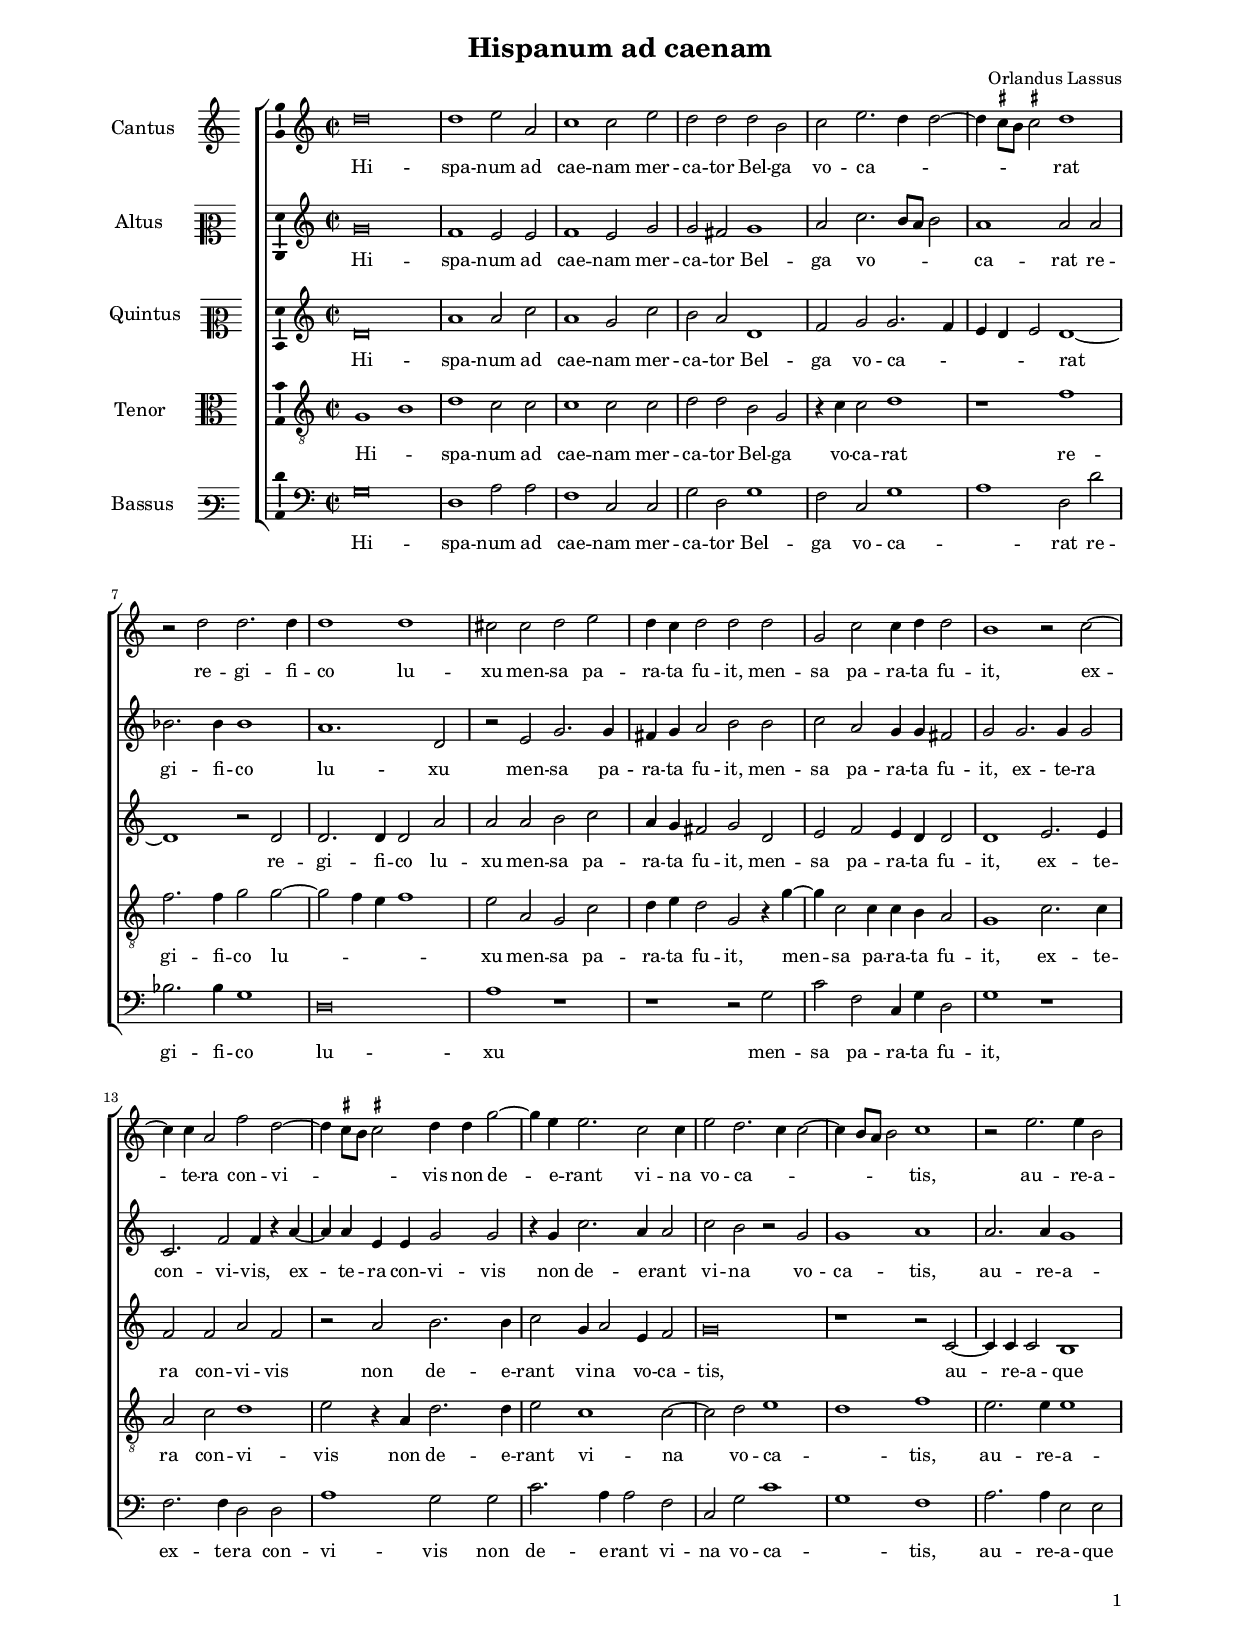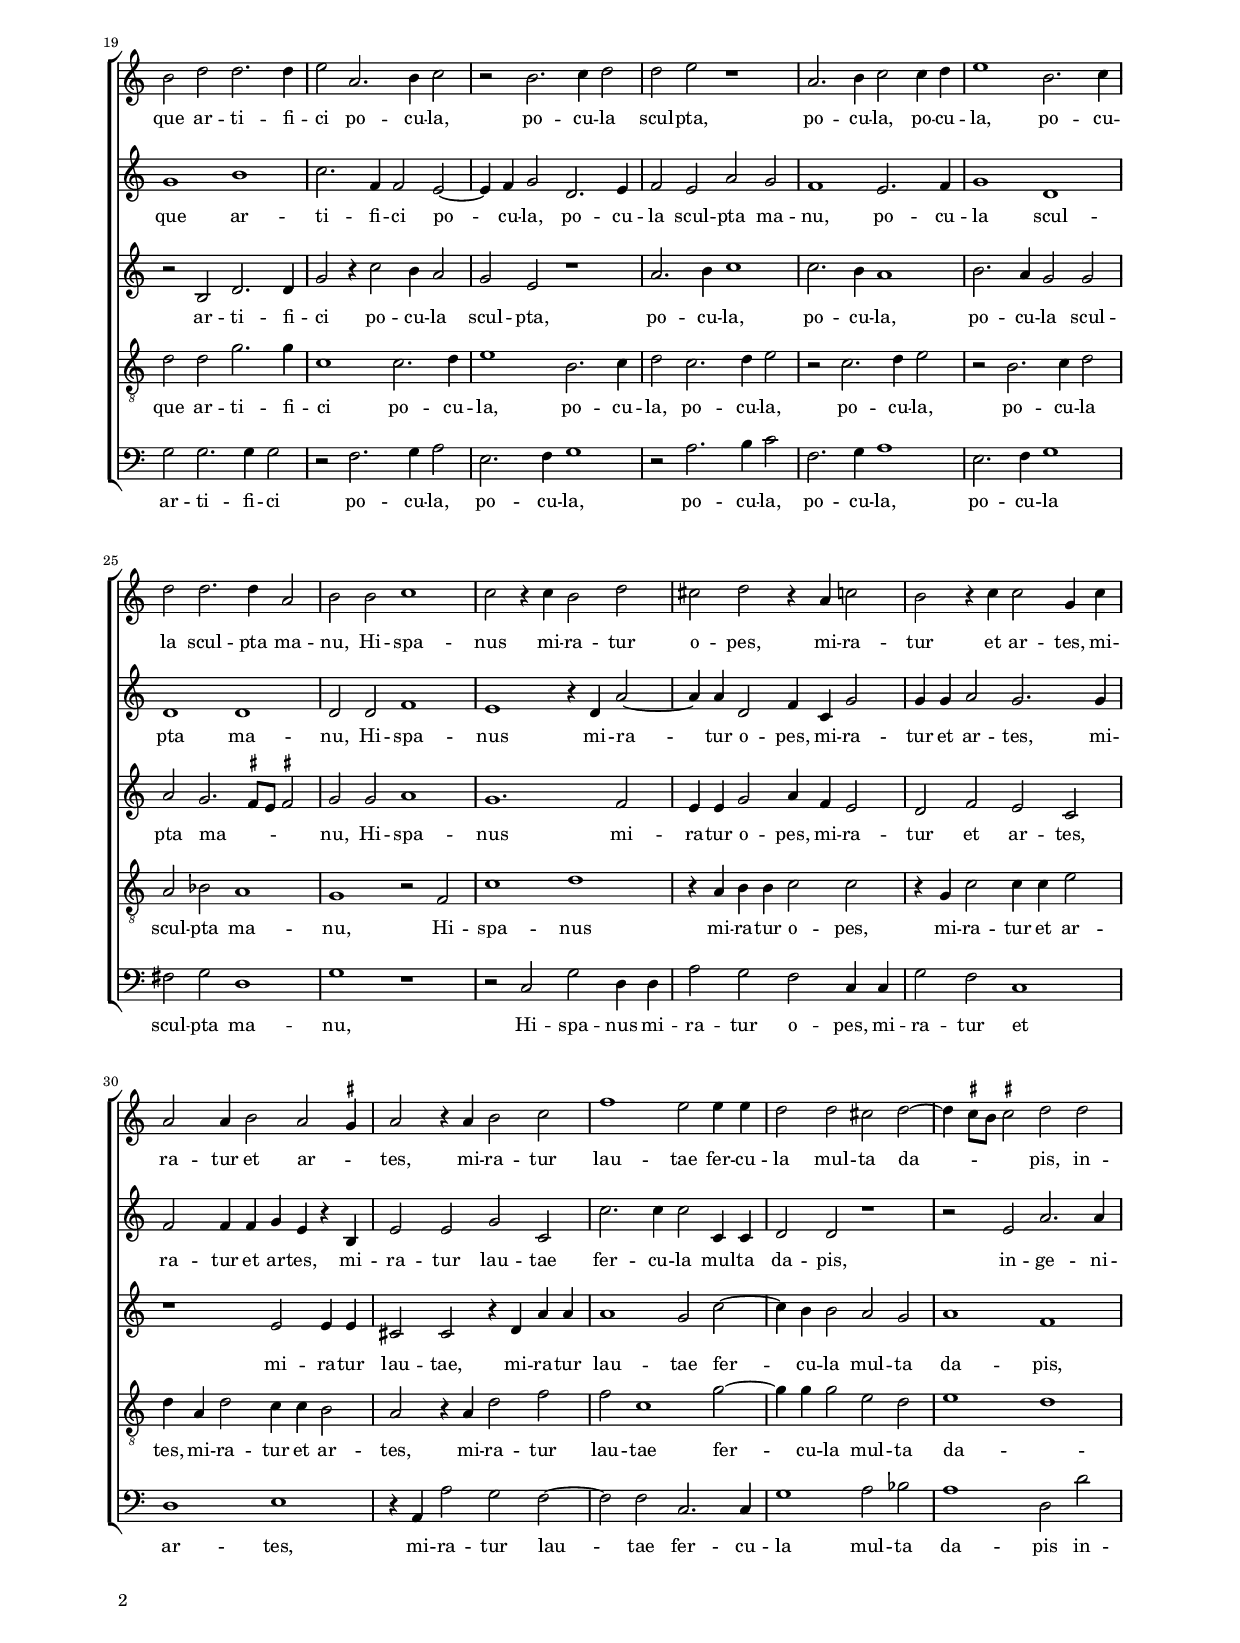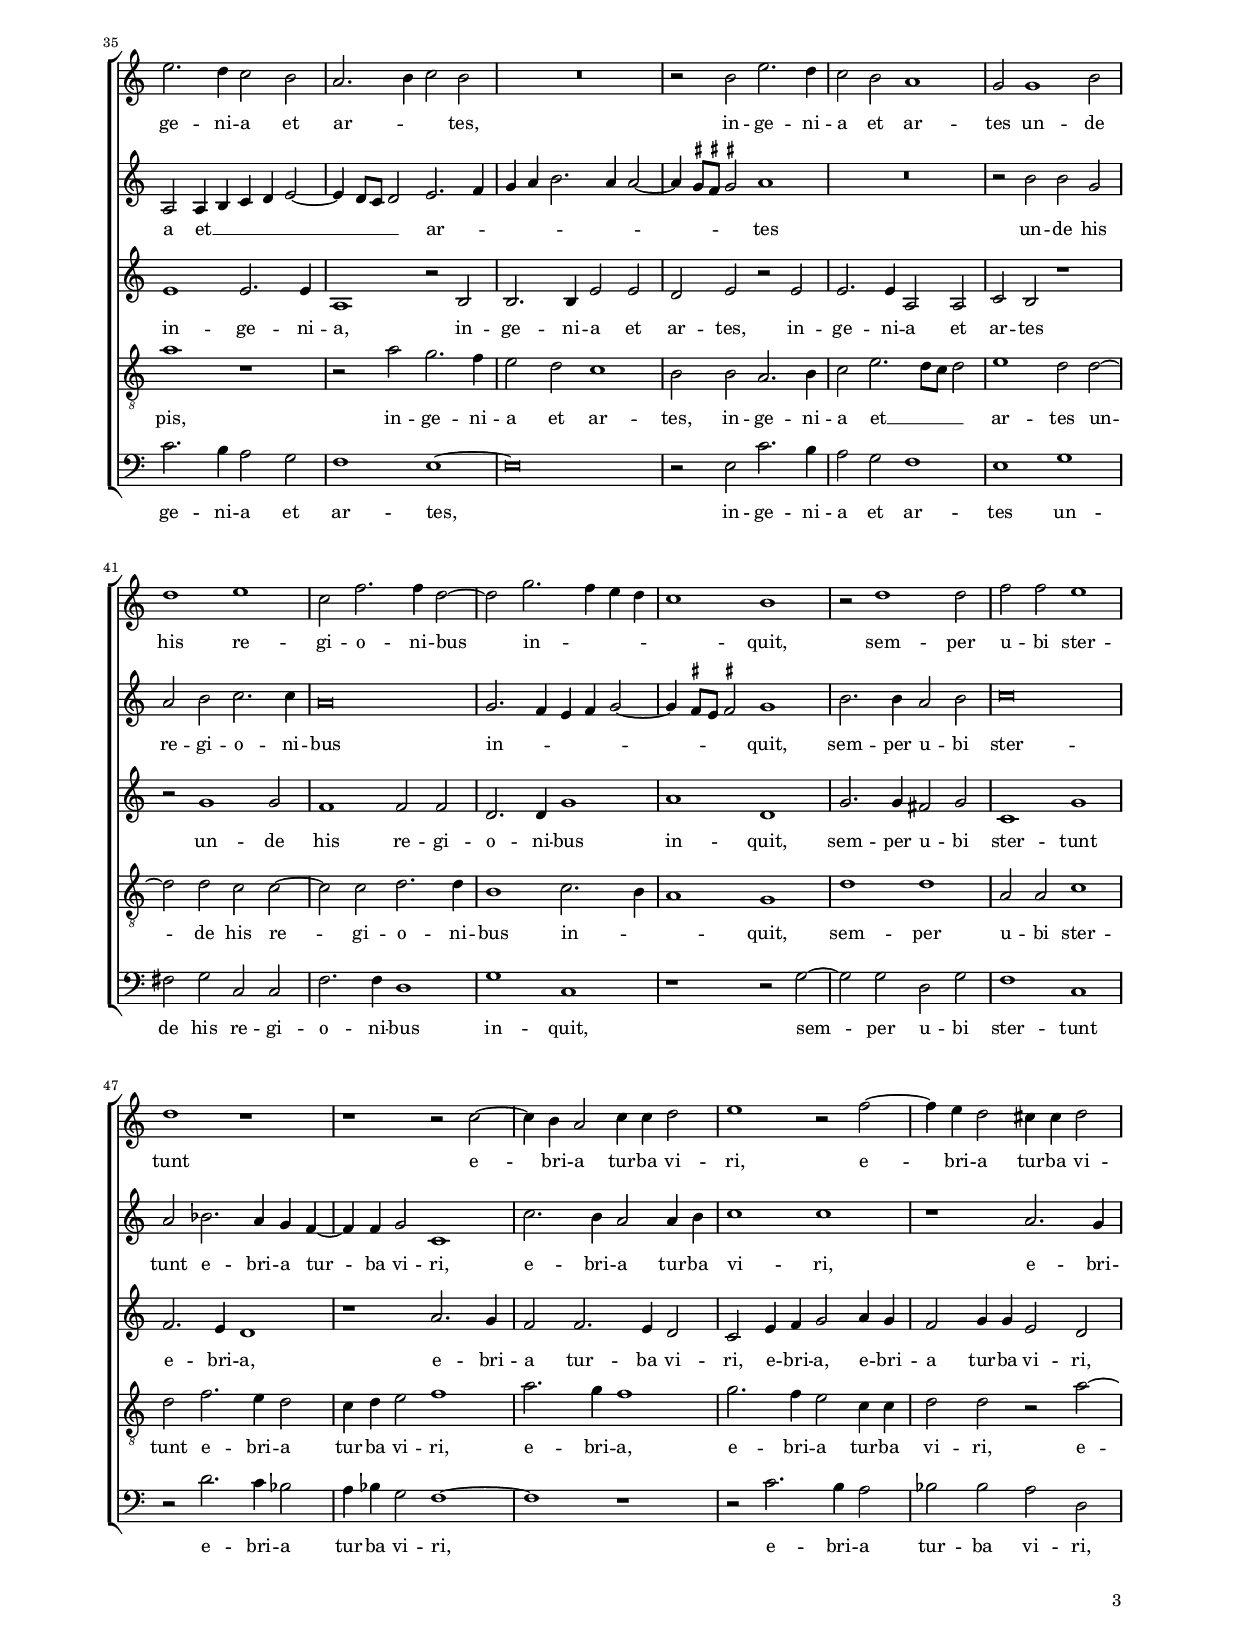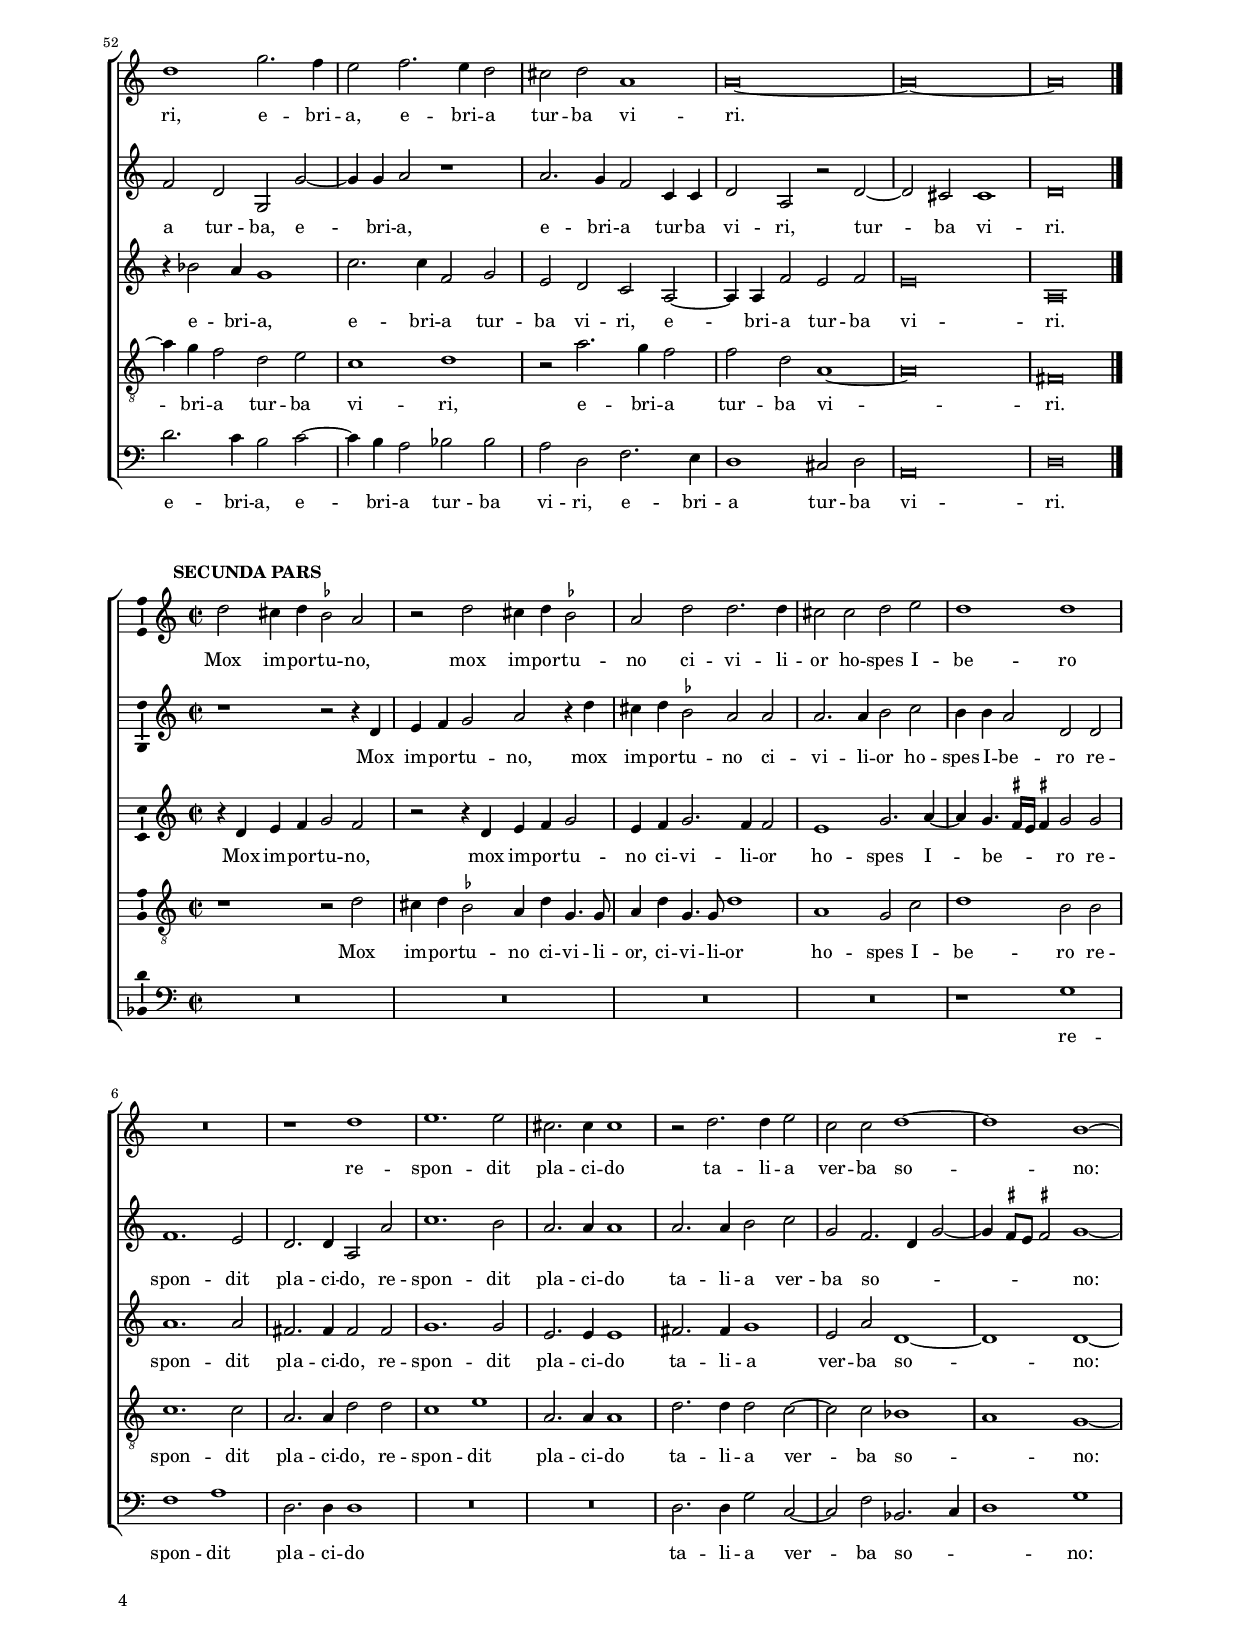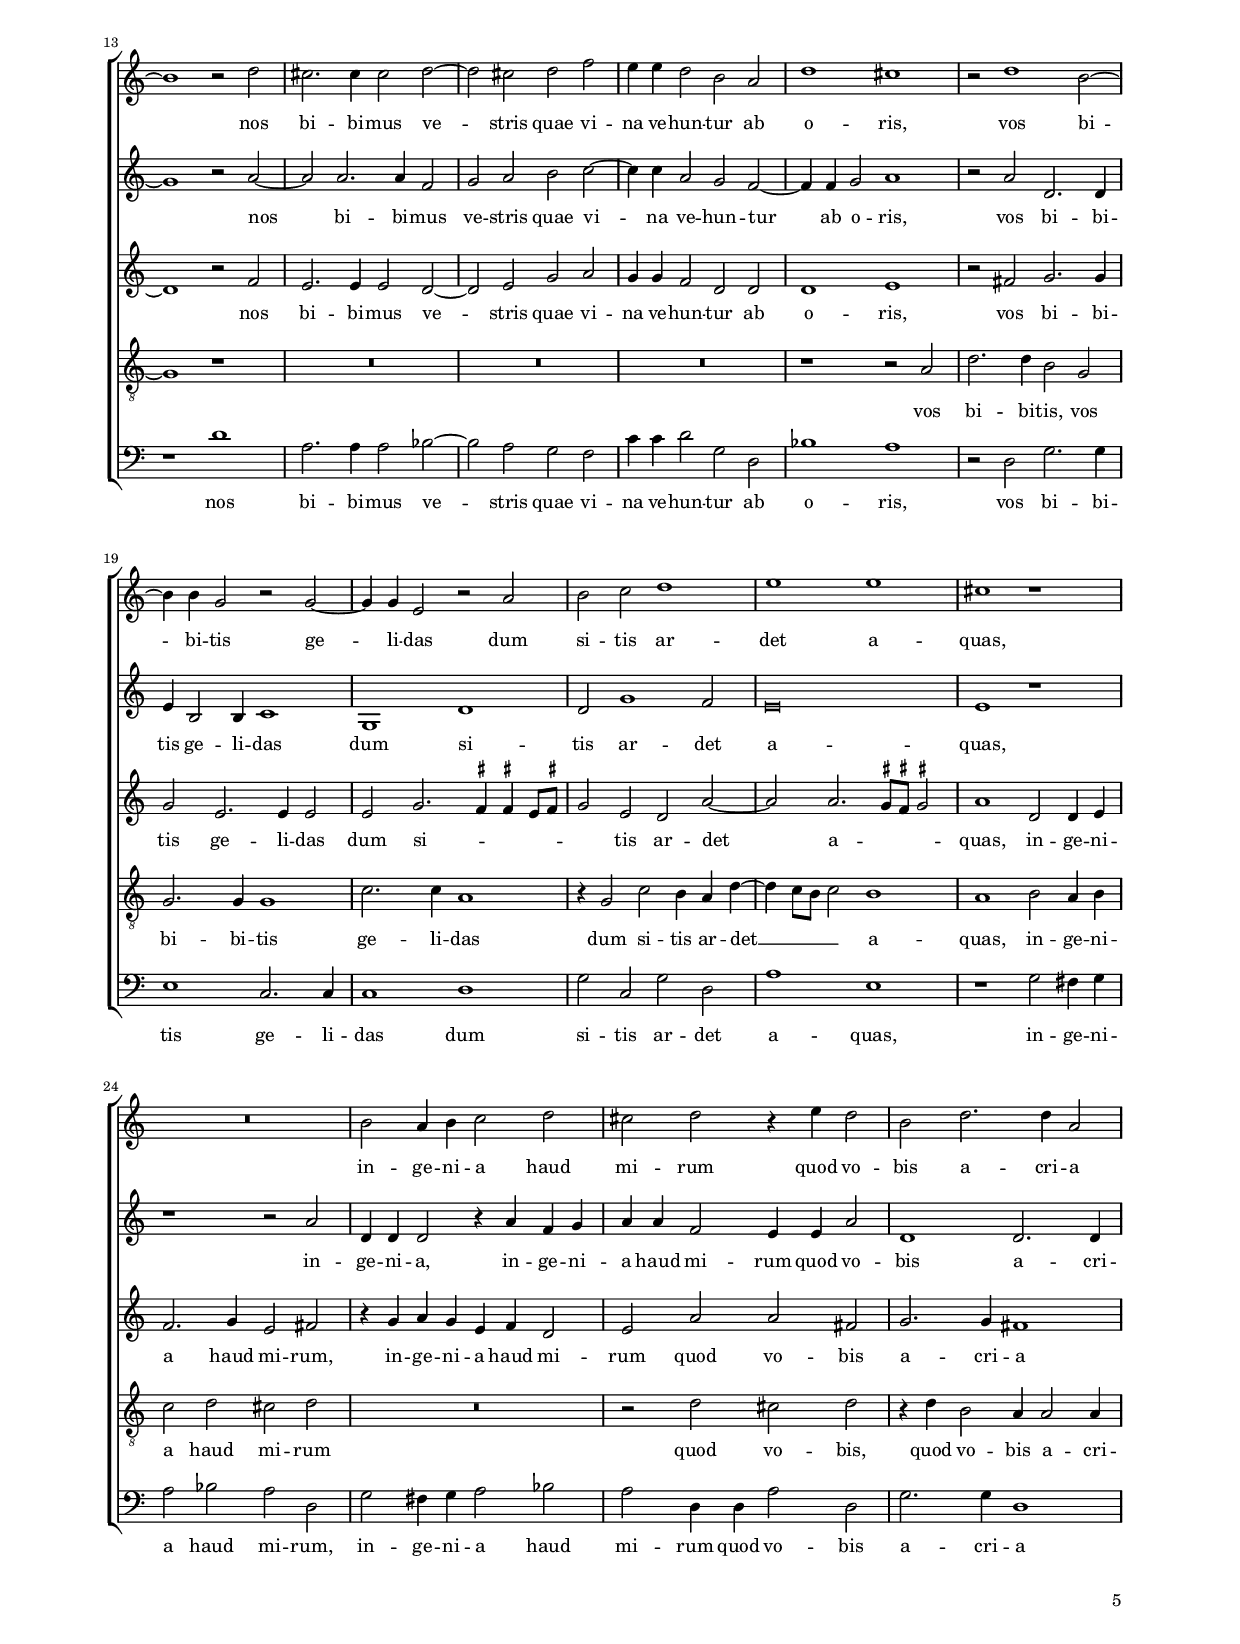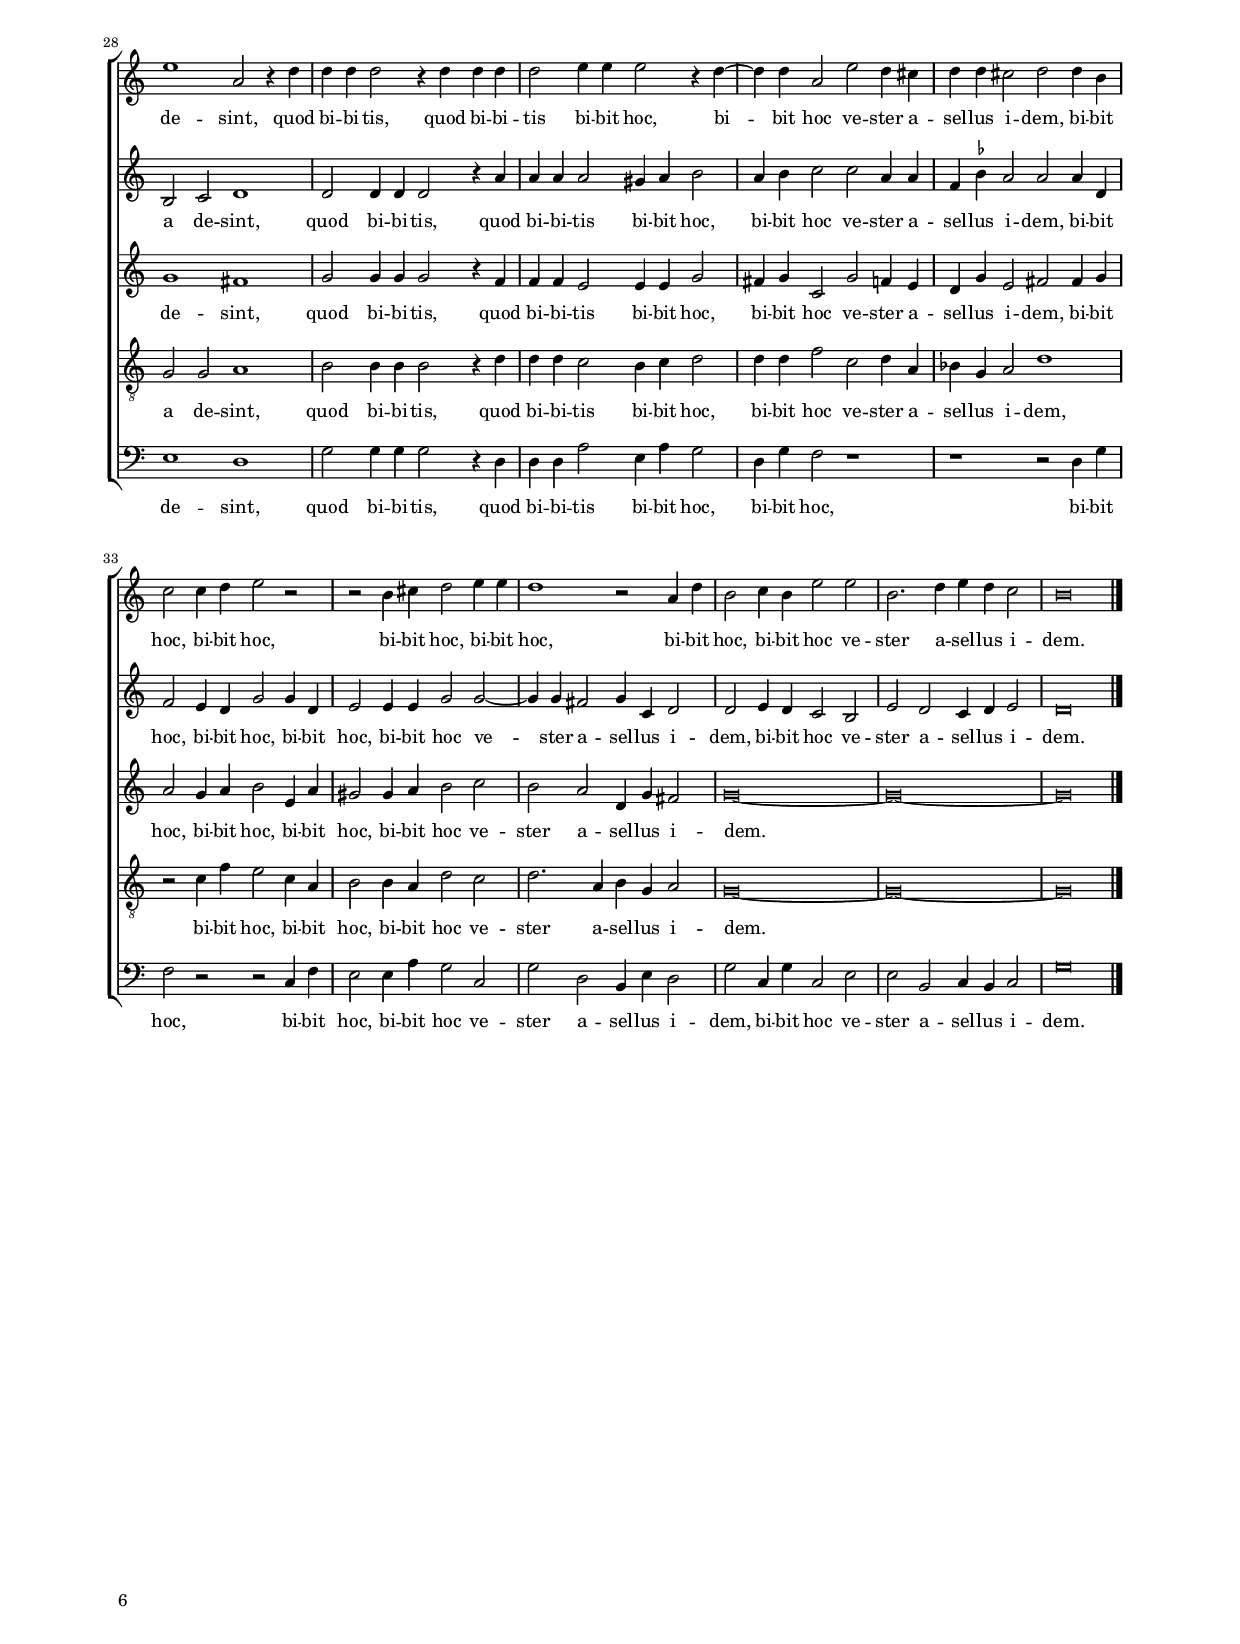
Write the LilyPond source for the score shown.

\header
{
  title="Hispanum ad caenam"
  composer="Orlandus Lassus"
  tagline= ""
}

\version "2.24.0"
\include "deutsch.ly"
#(set-global-staff-size 15)
% #(set-default-paper-size "letter")
#(ly:set-option 'point-and-click #f)

	
	ficta = { \once \set suggestAccidentals = ##t }
	
	forget = #(define-music-function (music) (ly:music?) #{
		\accidentalStyle forget
		$music
		\accidentalStyle default
		#})
	

\paper
	{
	top-margin = 1.8 \cm
	bottom-margin = 1.2 \cm
	left-margin = 2 \cm
	right-margin = 2 \cm
	ragged-bottom = ##f
	ragged-last-bottom = ##t
	print-page-number = ##f
	score-system-spacing = #'((basic-distance . 16) (minimum-distance . 14) (padding . 5) (strechability . 150))
	system-system-spacing = #'((basic-distance . 16) (minimum-distance . 14) (padding . 5) (strechability . 150))
	oddFooterMarkup=\markup   \fill-line { "" \fromproperty #'page:page-number-string }
	evenFooterMarkup=\markup  \fill-line { \fromproperty #'page:page-number-string "" }
	last-bottom-spacing = #'((basic-distance . 12) (minimum-distance . 7) (padding . 4))
%	systems-per-page = 3
%   page-count = 6
%	min-systems-per-page = 3
	}

global = {
	\key c \major
	\time 2/2 \set Score.measureLength = #(ly:make-moment 2/1)
	\set Score.tempoHideNote = ##t
	\tempo 2 = 90
	\skip 1*2*57 \bar "|."
	}
	

incipitcantus = \markup { \score {
	{
	\set Staff.instrumentName = \markup { \fontsize #1 "Cantus" }
	\key c \major
	\clef violin
	s4 \bar ""
	}
	\layout  {
	raggedright = ##t
	indent = 1.8 \cm
	line-width = 2.5 \cm
	\context { \Staff \remove Time_signature_engraver }
	\override Staff.Clef.Y-extent = #'(0 . 0)
	}} \hspace #1 }
	  
	  
incipitaltus = \markup { \score {
	{
	\set Staff.instrumentName = \markup { \fontsize #1 "Altus" }
	\key c \major
	\clef mezzosoprano
	s4 \bar ""
	}
	\layout  {
	raggedright = ##t
	indent = 1.8 \cm
	line-width = 2.5 \cm
	\context { \Staff \remove Time_signature_engraver }
	\override Staff.Clef.Y-extent = #'(0 . 0)
	}} \hspace #1 }

		  
incipitquintus = \markup { \score {
	{
	\set Staff.instrumentName = \markup { \fontsize #1 "Quintus" }
	\key c \major
	\clef mezzosoprano
	s4 \bar ""
	}
	\layout  {
	raggedright = ##t
	indent = 1.8 \cm
	line-width = 2.5 \cm
	\context { \Staff \remove Time_signature_engraver }
	\override Staff.Clef.Y-extent = #'(0 . 0)
	}} \hspace #1 }
	  

incipittenor = \markup { \score {
	{
	\set Staff.instrumentName = \markup { \fontsize #1 "Tenor" }
	\key c \major
	\clef alto
	s4 \bar ""
	}
	\layout  {
	raggedright = ##t
	indent = 1.8 \cm
	line-width = 2.5 \cm
	\context { \Staff \remove Time_signature_engraver }
	\override Staff.Clef.Y-extent = #'(0 . 0)
	}} \hspace #1 }
	  
   
incipitbassus = \markup { \score {
	{
	\set Staff.instrumentName = \markup { \fontsize #1 "Bassus" }
	\key c \major
	\clef varbaritone
	s4 \bar ""
	}
	\layout  {
	raggedright = ##t
	indent = 1.8 \cm
	line-width = 2.5 \cm
	\context { \Staff \remove Time_signature_engraver }
	\override Staff.Clef.Y-extent = #'(0 . 0)
	}} \hspace #1 }


cantus =  \relative c''
	{
	d\breve
	d1 e2 a,
	c1 c2 e
	d2 d d h
%5
	c2 e2. d4 d2~ |
	d4 \ficta cis8 h \ficta cis!2 d1  \break \noPageBreak
	r2 d d2. d4
	d1 d
	cis2 cis d e
%10
	d4 c d2 d d |
	g,2 c c4 d d2
	h1 r2 c~  \break \noPageBreak
	c4 c a2 f' d~
	d4 \ficta cis8 h \ficta cis!2 d4 d g2~
%15
	g4 e e2. c2 c4 |
	e2 d2. c4 c2~
	c4 h8 a h2 c1
	r2 e2. e4 h2 \pageBreak
	h2 d d2. d4
%20
	e2 a,2. h4 c2 |
	r2 h2. c4 d2
	d2 e r1
	a,2. h4 c2 c4 d
	e1 h2. c4 \break \noPageBreak
%25
	d2 d2. d4 a2 |
	h2 h c1
	c2 r4 c h2 d
	cis2 d r4 a c2
	h2 r4 c c2 g4 c \break \noPageBreak
%30
	a2 a4 h2 a \ficta gis4 |
	a2 r4 a h2 c
	f1 e2 e4 e
	d2 d cis d~
	d4 \ficta cis8 h \ficta cis!2 d d \pageBreak
%35
	e2. d4 c2 h |
	a2. h4 c2 h
	R\breve
	r2 h e2. d4
	c2 h a1
%40
	g2 g1 h2 \break \noPageBreak |
	d1 e
	c2 f2. f4 d2~
	d2 g2. f4 e d
	c1 h
%45
	r2 d1 d2 |
	f2 f e1 \break \noPageBreak
	d1 r
	r1 r2 c~
	c4 h a2 c4 c d2
%50
	e1 r2 f~ |
	f4 e d2 cis4 cis d2 \pageBreak
	d1 g2. f4
	e2 f2. e4 d2
	cis2 d a1
%55
	a\breve~ |
	a\breve~
	a\breve |
	}


altus =  \relative c'
	{
	g'\breve
	f1 e2 e
	f1 e2 g
	g2 fis g1
%5
	a2 c2. h8 a h2 |
	a1 a2 a
	b2. b4 b1
	a1. d,2
	r2 e g2. g4
%10
	fis4 g a2 h h |
	c2 a g4 g fis2
	g2 g2. g4 g2
	c,2. f2 f4 r a~
	a4 a e e g2 g
%15
	r4 g c2. a4 a2 |
	c2 h r g
	g1 a
	a2. a4 g1
	g1 h
%20
	c2. f,4 f2 e~ |
	e4 f g2 d2. e4
	f2 e a g
	f1 e2. f4
	g1 d
%25
	d1 d |
	d2 d f1
	e1 r4 d a'2~
	a4 a d,2 f4 c g'2
	g4 g a2 g2. g4
%30
	f2 f4 f g e r h |
	e2 e g c,
	c'2. c4 c2 c,4 c
	d2 d r1
	r2 e a2. a4
%35
	a,2 a4 h c d e2~ |
	e4 d8 c d2 e2. f4
	g4 a h2. a4 a2~
	a4 \ficta gis8 \ficta fis \ficta gis!2 a1
	R\breve
%40
	r2 h h g |
	a2 h c2. c4
	a\breve
	g2. f4 e f g2~
	g4 \ficta fis8 e \ficta fis!2 g1
%45
	h2. h4 a2 h |
	c\breve
	a2 b2. a4 g f~
	f4 f g2 c,1
	c'2. h4 a2 a4 h
%50
	c1 c |
	r1 a2. g4
	f2 d g, g'~
	g4 g a2 r1
	a2. g4 f2 c4 c
%55
	d2 a r d~ |
	d2 cis cis1
	d\breve |
	}


quintus =  \relative c'
	{
	d\breve
	a'1 a2 c
	a1 g2 c
	h2 a d,1
%5
	f2 g g2. f4 |
	e4 d e2 d1~
	d1 r2 d
	d2. d4 d2 a'
	a2 a h c
%10
	a4 g fis2 g d |
	e2 f e4 d d2
	d1 e2. e4
	f2 f a f
	r2 a h2. h4
%15
	c2 g4 a2 e4 f2 |
	g\breve
	r1 r2 c,~
	c4 c c2 h1
	r2 h d2. d4
%20
	g2 r4 c2 h4 a2 |
	g2 e r1
	a2. h4 c1
	c2. h4 a1
	h2. a4 g2 g
%25
	a2 g2. \ficta fis8 e \ficta fis!2 |
	g2 g a1
	g1. f2
	e4 e g2 a4 f e2
	d2 f e c
%30
	r1 e2 e4 e |
	cis2 cis r4 d a' a
	a1 g2 c~
	c4 h h2 a g
	a1 f
%35
	e1 e2. e4 |
	a,1 r2 h
	h2. h4 e2 e
	d2 e r e
	e2. e4 a,2 a
%40
	c2 h r1 |
	r2 g'1 g2
	f1 f2 f
	d2. d4 g1
	a1 d,
%45
	g2. g4 fis2 g |
	c,1 g'
	f2. e4 d1
	r1 a'2. g4
	f2 f2. e4 d2
%50
	c2 e4 f g2 a4 g |
	f2 g4 g e2 d
	r4 b'2 a4 g1
	c2. c4 f,2 g
	e2 d c a~
%55
	a4 a f'2 e f |
	e\breve
	a,\breve |
	}


tenor  =  \relative c'
	{
	g1 h
	d1 c2 c
	c1 c2 c
	d2 d h g
%5
	r4 c c2 d1 |
	r1 f
	f2. f4 g2 g~
	g2 f4 e f1
	e2 a, g c
%10
	d4 e d2 g, r4 g'~
	g4 c,2 c4 c4 h a2
	g1 c2. c4
	a2 c d1
	e2 r4 a, d2. d4
%15
	e2 c1 c2~ |
	c2 d e1
	d1 f
	e2. e4 e1
	d2 d g2. g4
%20
	c,1 c2. d4 |
	e1 h2. c4
	d2 c2. d4 e2
	r2 c2. d4 e2
	r2 h2. c4 d2
%25
	a2 b a1 |
	g1 r2 f
	c'1 d
	r4 a h h c2 c
	r4 g c2 c4 c e2
%30
	d4 a d2 c4 c h2 |
	a2 r4 a d2 f
	f2 c1 g'2~
	g4 g g2 e d
	e1 d
%35
	a'1 r |
	r2 a g2. f4
	e2 d c1
	h2 h a2. h4
	c2 e2. d8 c d2
%40
	e1 d2 d~ |
	d2 d c c~
	c2 c d2. d4
	h1 c2. h4
	a1 g
%45
	d'1 d |
	a2 a c1
	d2 f2. e4 d2
	c4 d e2 f1
	a2. g4 f1
%50
	g2. f4 e2 c4 c |
	d2 d r a'~
	a4 g f2 d e
	c1 d
	r2 a'2. g4 f2
%55
	f2 d a1~ |
	a\breve
	fis\breve |
	}


bassus  =  \relative c
	{
	g'\breve
	d1 a'2 a
	f1 c2 c
	g'2 d g1
%5
	f2 c g'1 |
	a1 d,2 d'
	b2. b4 g1
	d\breve
	a'1 r
%10
	r1 r2 g |
	c2 f, c4 g' d2
	g1 r
	f2. f4 d2 d
	a'1 g2 g
%15
	c2. a4 a2 f |
	c2 g' c1
	g1 f
	a2. a4 e2 e
	g2 g2. g4 g2
%20
	r2 f2. g4 a2 |
	e2. f4 g1
	r2 a2. h4 c2
	f,2. g4 a1
	e2. f4 g1
%25
	fis2 g d1 |
	g1 r
	r2 c, g' d4 d
	a'2 g f c4 c
	g'2 f c1
%30
	d1 e |
	r4 a, a'2 g f~
	f2 f c2. c4
	g'1 a2 b
	a1 d,2 d'
%35
	c2. h4 a2 g |
	f1 e~
	e\breve
	r2 e c'2. h4
	a2 g f1
%40
	e1 g |
	fis2 g c, c
	f2. f4 d1
	g1 c,
	r1 r2 g'~
%45
	g2 g d g |
	f1 c
	r2 d'2. c4 b2
	a4 b g2 f1~
	f1 r
%50
	r2 c'2. h4 a2 |
	b2 b a d,
	d'2. c4 h2 c~
	c4 h a2 b b
	a2 d, f2. e4
%55
	d1 cis2 d |
	a\breve
	d\breve |
	}


lyricscantus = \lyricmode {
	Hi -- spa -- num ad cae -- nam mer -- ca -- tor Bel -- ga vo -- ca -- _ _ _ _ _ rat
		re -- gi -- fi -- co lu -- xu
		men -- sa pa -- ra -- ta fu -- it,
		men -- sa pa -- ra -- ta fu -- it,
		ex -- te -- ra con -- vi -- _ _ _ vis non de -- e -- rant vi -- na vo -- ca -- _ _ _ _ _ tis,
		au -- re -- a -- que ar -- ti -- fi -- ci po -- cu -- la,
		po -- cu -- la scul -- pta,
		po -- cu -- la,
		po -- cu -- la,
		po -- cu -- la scul -- pta ma -- nu,
		Hi -- spa -- nus mi -- ra -- tur o -- pes,
		mi -- ra -- tur et ar -- tes,
		mi -- ra -- tur et ar -- _ tes,
		mi -- ra -- tur lau -- tae
		fer -- cu -- la mul -- ta da -- _ _ _ pis,
		in -- ge -- ni -- a et ar -- _ _ tes,
		in -- ge -- ni -- a et ar -- tes
		un -- de his re -- gi -- o -- ni -- bus in -- _ _ _ _ quit,
		sem -- per u -- bi ster -- tunt
		e -- bri -- a tur -- ba vi -- ri,
		e -- bri -- a tur -- ba vi -- ri,
		e -- bri -- a,
		e -- bri -- a tur -- ba vi -- ri.
	}


lyricsaltus = \lyricmode {
	Hi -- spa -- num ad cae -- nam mer -- ca -- tor Bel -- ga vo -- _ _ _ ca -- rat
		re -- gi -- fi -- co lu -- xu
		men -- sa pa -- ra -- ta fu -- it,
		men -- sa pa -- ra -- ta fu -- it,
		ex -- te -- ra con -- vi -- vis,
		ex -- te -- ra con -- vi -- vis non de -- e -- rant vi -- na vo -- ca -- tis,
		au -- re -- a -- que ar -- ti -- fi -- ci po -- cu -- la,
		po -- cu -- la scul -- pta ma -- nu,
		po -- cu -- la scul -- pta ma -- nu,
		Hi -- spa -- nus mi -- ra -- tur o -- pes,
		mi -- ra -- tur et ar -- tes,
		mi -- ra -- tur et ar -- tes,
		mi -- ra -- tur lau -- tae
		fer -- cu -- la mul -- ta da -- pis,
		in -- ge -- ni -- a et __ _ _ _ _ _ _ _ ar -- _ _ _ _ _ _ _ _ _ tes
		un -- de his re -- gi -- o -- ni -- bus in -- _ _ _ _ _ _ _ quit,
		sem -- per u -- bi ster -- tunt
		e -- bri -- a tur -- ba vi -- ri,
		e -- bri -- a tur -- ba vi -- ri,
		e -- bri -- a tur -- ba,
		e -- bri -- a,
		e -- bri -- a tur -- ba vi -- ri,
		tur -- ba vi -- ri.
	}


lyricsquintus = \lyricmode {
	Hi -- spa -- num ad cae -- nam mer -- ca -- tor Bel -- ga vo -- ca -- _ _ _ _ rat
		re -- gi -- fi -- co lu -- xu
		men -- sa pa -- ra -- ta fu -- it,
		men -- sa pa -- ra -- ta fu -- it,
		ex -- te -- ra con -- vi -- vis non de -- e -- rant vi -- na vo -- ca -- tis,
		au -- re -- a -- que ar -- ti -- fi -- ci po -- cu -- la scul -- pta,
		po -- cu -- la,
		po -- cu -- la,
		po -- cu -- la scul -- pta ma -- _ _ _ nu,
		Hi -- spa -- nus mi -- ra -- tur o -- pes,
		mi -- ra -- tur et ar -- tes,
		mi -- ra -- tur lau -- tae,
		mi -- ra -- tur lau -- tae
		fer -- cu -- la mul -- ta da -- pis,
		in -- ge -- ni -- a,
		in -- ge -- ni -- a et ar -- tes,
		in -- ge -- ni -- a et ar -- tes
		un -- de his re -- gi -- o -- ni -- bus in -- quit,
		sem -- per u -- bi ster -- tunt e -- bri -- a,
		e -- bri -- a tur -- ba vi -- ri,
		e -- bri -- a,
		e -- bri -- a tur -- ba vi -- ri,
		e -- bri -- a,
		e -- bri -- a tur -- ba vi -- ri,
		e -- bri -- a tur -- ba vi -- ri.
	}


lyricstenor = \lyricmode {
	Hi -- _ spa -- num ad cae -- nam mer -- ca -- tor Bel -- ga vo -- ca -- rat
		re -- gi -- fi -- co lu -- _ _ _ xu
		men -- sa pa -- ra -- ta fu -- it,
		men -- sa pa -- ra -- ta fu -- it,
		ex -- te -- ra con -- vi -- vis non de -- e -- rant vi -- na vo -- ca -- _ tis,
		au -- re -- a -- que ar -- ti -- fi -- ci po -- cu -- la,
		po -- cu -- la,
		po -- cu -- la,
		po -- cu -- la,
		po -- cu -- la scul -- pta ma -- nu,
		Hi -- spa -- nus mi -- ra -- tur o -- pes,
		mi -- ra -- tur et ar -- tes,
		mi -- ra -- tur et ar -- tes,
		mi -- ra -- tur lau -- tae
		fer -- cu -- la mul -- ta da -- _ pis,
		in -- ge -- ni -- a et ar -- tes,
		in -- ge -- ni -- a et __ _ _ _ ar -- tes
		un -- de his re -- gi -- o -- ni -- bus in -- _ _ quit,
		sem -- per u -- bi ster -- tunt e -- bri -- a tur -- ba vi -- ri,
		e -- bri -- a,
		e -- bri -- a tur -- ba vi -- ri,
		e -- bri -- a tur -- ba vi -- ri,
		e -- bri -- a tur -- ba vi -- ri.
	}


lyricsbassus = \lyricmode {
	Hi -- spa -- num ad cae -- nam mer -- ca -- tor Bel -- ga vo -- ca -- _ rat
		re -- gi -- fi -- co lu -- xu
		men -- sa pa -- ra -- ta fu -- it,
		ex -- te -- ra con -- vi -- vis non de -- e -- rant vi -- na vo -- ca -- _ tis,
		au -- re -- a -- que ar -- ti -- fi -- ci po -- cu -- la,
		po -- cu -- la,
		po -- cu -- la,
		po -- cu -- la,
		po -- cu -- la scul -- pta ma -- nu,
		Hi -- spa -- nus mi -- ra -- tur o -- pes,
		mi -- ra -- tur et ar -- tes,
		mi -- ra -- tur lau -- tae
		fer -- cu -- la mul -- ta da -- pis
		in -- ge -- ni -- a et ar -- tes,
		in -- ge -- ni -- a et ar -- tes
		un -- de his re -- gi -- o -- ni -- bus in -- quit,
		sem -- per u -- bi ster -- tunt
		e -- bri -- a tur -- ba vi -- ri,
		e -- bri -- a tur -- ba vi -- ri,
		e -- bri -- a,
		e -- bri -- a tur -- ba vi -- ri,
		e -- bri -- a tur -- ba vi -- ri.
	}


\score
{  
	\transpose c c {
	\new ChoirStaff \with { \override StaffGrouper.staff-staff-spacing.basic-distance = #12 }
	<<

	\new Staff << \global
	\new Voice="v1" {
		\set Staff.instrumentName=\incipitcantus
		\set Staff.midiInstrument = "reed organ"
		\clef violin
		\cantus }
	\new Lyrics \lyricsto "v1" {\lyricscantus }
	>>


	\new Staff << \global
	\new Voice="v2" {
		\set Staff.instrumentName=\incipitaltus
		\set Staff.midiInstrument = "reed organ"
		\clef violin % "G_8"
		\altus}
	\new Lyrics \lyricsto "v2" {\lyricsaltus }
	>>


	\new Staff << \global
	\new Voice="v5" {
		\set Staff.instrumentName=\incipitquintus
		\set Staff.midiInstrument = "reed organ"
		\clef violin % "G_8"
		\quintus}
	\new Lyrics \lyricsto "v5" {\lyricsquintus }
	>>


	\new Staff << \global
	\new Voice="v3" {
		\set Staff.instrumentName=\incipittenor
		\set Staff.midiInstrument = "reed organ"
		\clef "G_8"
		\tenor }
	\new Lyrics \lyricsto "v3" {\lyricstenor }
	>>


	\new Staff << \global
	\new Voice="v4" {
		\set Staff.instrumentName=\incipitbassus
		\set Staff.midiInstrument = "reed organ"
		\clef bass
		\bassus }
	\new Lyrics \lyricsto "v4" {\lyricsbassus}
	>>

	>>
	} % transpose

	\layout
	{
	indent = 2.5 \cm
	\context { \Staff \override TimeSignature.break-visibility = #end-of-line-invisible }
	\context { \Lyrics \override VerticalAxisGroup.nonstaff-relatedstaff-spacing.padding = #1.4 }
%	\context { \Lyrics \override LyricText.font-size = #1 }
	\context { \Staff \consists "Ambitus_engraver" }
	\context { \Score \override BarNumber.padding = #2 }
	\context { \Voice \override NoteHead.style = #'baroque }
	}


\midi
	{
	}

}

%%%%%%%%%%%%%%%%%%%%  SECUNDA PARS %%%%%%%%%%%%%%%%%%%%


global = {
	\key c \major
	\time 2/2 \set Score.measureLength = #(ly:make-moment 2/1)
	\set Score.tempoHideNote = ##t
	\tempo 2 = 90
	\skip 1*2*38 \bar "|."
	}


cantus =  \relative c''
	{
	d2 cis4 d \ficta b2 a
	r2 d cis4 d \ficta b2
	a2 d d2. d4
	cis2 cis d e
%5
	d1 d  \break \noPageBreak |
	R\breve
	r1 d
	e1. e2
	cis2. cis4 cis1
%10
	r2 d2. d4 e2 |
	c2 c d1~
	d1 h~ \pageBreak
	h1 r2 d
	cis2. cis4 cis2 d~
%15
	d2 cis d f |
	e4 e d2 h a
	d1 cis
	r2 d1 h2~ \break \noPageBreak
	h4 h g2 r g~
%20
	g4 g e2 r a |
	h2 c d1
	e1 e
	cis1 r \break \noPageBreak
	R\breve
%25
	h2 a4 h c2 d |
	cis2 d r4 e d2
	h2 d2. d4 a2 \pageBreak
	e'1 a,2 r4 d
	d4 d d2 r4 d d d
%30
	d2 e4 e e2 r4 d~ |
	d4 d a2 e' d4 cis
	d4 d cis2 d d4 h \break \noPageBreak
	c2 c4 d e2 r
	r2 h4 cis d2 e4 e
%35
	d1 r2 a4 d |
	h2 c4 h e2 e
	h2. d4 e d c2
	h\breve |
	}


altus =  \relative c'
	{
	r1 r2 r4 d
	e4 f g2 a r4 d
	cis4 d \ficta b2 a a
	a2. a4 h2 c
%5
	h4 h a2 d, d |
	f1. e2
	d2. d4 a2 a'
	c1. h2
	a2. a4 a1
%10
	a2. a4 h2 c |
	g2 f2. d4 g2~
	g4 \ficta fis8 e \ficta fis!2 g1~
	g1 r2 a~
	a2 a2. a4 f2
%15
	g2 a h c~ |
	c4 c a2 g f~
	f4 f g2 a1
	r2 a d,2. d4
	e4 h2 h4 c1
%20
	g1 d' |
	d2 g1 f2
	e\breve
	e1 r
	r1 r2 a
%25
	d,4 d d2 r4 a' f g |
	a4 a f2 e4 e a2
	d,1 d2. d4
	h2 c d1
	d2 d4 d d2 r4 a'
%30
	a4 a a2 gis4 a h2 |
	a4 h c2 c a4 a
	f4 \ficta b a2 a a4 d,
	f2 e4 d g2 g4 d
	e2 e4 e g2 g~
%35
	g4 g fis2 g4 c, d2 |
	d2 e4 d c2 h
	e2 d c4 d e2
	d\breve |
	}


quintus =  \relative c'
	{
	r4 d e f g2 f
	r2 r4 d e f g2
	e4 f g2. f4 f2
	e1 g2. a4~
%5
	a4 g4. \ficta fis16 e \ficta fis!4 g2 g |
	a1. a2
	fis2. fis4 fis2 fis
	g1. g2
	e2. e4 e1
%10
	fis2. fis4 g1 |
	e2 a d,1~
	d1 d~
	d1 r2 f
	e2. e4 e2 d~
%15
	d2 e g a |
	g4 g f2 d d
	d1 e
	r2 fis g2. g4
	g2 e2. e4 e2
%20
	e2 g2. \ficta fis4 \ficta fis! e8 \ficta fis! |
	g2 e d a'~
	a2 a2. \ficta gis8 \ficta fis \ficta gis!2
	a1 d,2 d4 e
	f2. g4 e2 fis
%25
	r4 g a g e f d2 |
	e2 a a fis
	g2. g4 fis1
	g1 fis
	g2 g4 g g2 r4 f
%30
	f4 f e2 e4 e g2 |
	fis4 g c,2 g' f4 e
	d4 g e2 fis fis4 g
	a2 g4 a h2 e,4 a
	gis2 gis4 a h2 c
%35
	h2 a d,4 g fis2 |
	g\breve~
		g\breve~
		g\breve |
	}


tenor  =  \relative c'
	{
	r1 r2 d
	cis4 d \ficta b2 a4 d g,4. g8
	a4 d g,4. g8 d'1
	a1 g2 c
%5
	d1 h2 h |
	c1. c2
	a2. a4 d2 d
	c1 e
	a,2. a4 a1
%10
	d2. d4 d2 c~ |
	c2 c b1
	a1 g~
	g1 r
	R\breve
%15
	R\breve |
	R\breve
	r1 r2 a
	d2. d4 h2 g
	g2. g4 g1
%20
	c2. c4 a1 |
	r4 g2 c h4 a d~
	d4 c8 h c2 h1
	a1 h2 a4 h
	c2 d cis d
%25
	R\breve |
	r2 d cis d
	r4 d h2 a4 a2 a4
	g2 g a1
	h2 h4 h h2 r4 d
%30
	d4 d c2 h4 c d2 |
	d4 d f2 c d4 a
	b4 g a2 d1
	r2 c4 f e2 c4 a
	h2 h4 a d2 c
%35
	d2. a4 h g a2 |
	g\breve~
	g\breve~
	g\breve |
	}


bassus  =  \relative c
	{
	R\breve
	R\breve
	R\breve
	R\breve
%5
	r1 g' |
	f1 a
	d,2. d4 d1
	R\breve
	R\breve
%10
	d2. d4 g2 c,~ |
	c2 f b,2. c4
	d1 g
	r1 d'
	a2. a4 a2 b~
%15
	b2 a g f |
	c'4 c d2 g, d
	b'1 a
	r2 d, g2. g4
	e1 c2. c4
%20
	c1 d |
	g2 c, g' d
	a'1 e
	r1 g2 fis4 g
	a2 b a d,
%25
	g2 fis4 g a2 b |
	a2 d,4 d a'2 d,
	g2. g4 d1
	e1 d
	g2 g4 g g2 r4 d
%30
	d4 d a'2 e4 a g2 |
	d4 g f2 r1
	r1 r2 d4 g
	f2 r r c4 f
	e2 e4 a g2 c,
%35
	g'2 d h4 e d2 |
	g2 c,4 g' c,2 e
	e2 h c4 h c2
	g'\breve |
	}


lyricscantus = \lyricmode {
	Mox im -- por -- tu -- no,
		mox im -- por -- tu -- no
		ci -- vi -- li -- or ho -- spes I -- be -- ro 
		re -- spon -- dit pla -- ci -- do ta -- li -- a ver -- ba so -- no:
		nos bi -- bi -- mus ve -- stris quae vi -- na ve -- hun -- tur ab o -- ris,
		vos bi -- bi -- tis ge -- li -- das dum si -- tis ar -- det a -- quas,
		in -- ge -- ni -- a haud mi -- rum
		quod vo -- bis a -- cri -- a de -- sint,
		quod bi -- bi -- tis,
		quod bi -- bi -- tis
		bi -- bit hoc,
		bi -- bit hoc
		ve -- ster a -- sel -- lus i -- dem,
		bi -- bit hoc,
		bi -- bit hoc,
		bi -- bit hoc,
		bi -- bit hoc,
		bi -- bit hoc,
		bi -- bit hoc
		ve -- ster a -- sel -- lus i -- dem.
	}


lyricsaltus = \lyricmode {
	Mox im -- por -- tu -- no,
		mox im -- por -- tu -- no
		ci -- vi -- li -- or ho -- spes I -- be -- ro
		re -- spon -- dit pla -- ci -- do,
		re -- spon -- dit pla -- ci -- do
		ta -- li -- a ver -- ba so -- _ _ _ _ _ no:
		nos bi -- bi -- mus ve -- stris quae vi -- na ve -- hun -- tur ab o -- ris,
		vos bi -- bi -- tis ge -- li -- das dum si -- tis ar -- det a -- quas,
		in -- ge -- ni -- a,
		in -- ge -- ni -- a haud mi -- rum
		quod vo -- bis a -- cri -- a de -- sint,
		quod bi -- bi -- tis,
		quod bi -- bi -- tis
		bi -- bit hoc,
		bi -- bit hoc
		ve -- ster a -- sel -- lus i -- dem,
		bi -- bit hoc,
		bi -- bit hoc,
		bi -- bit hoc,
		bi -- bit hoc
		ve -- ster a -- sel -- lus i -- dem,
		bi -- bit hoc ve -- ster a -- sel -- lus i -- dem.
	}


lyricsquintus = \lyricmode {
	Mox im -- por -- tu -- no,
		mox im -- por -- tu -- no
		ci -- vi -- li -- or ho -- spes I -- be -- _ _ _ ro re -- spon -- dit pla -- ci -- do,
		re -- spon -- dit pla -- ci -- do ta -- li -- a ver -- ba so -- no:
		nos bi -- bi -- mus ve -- stris quae vi -- na ve -- hun -- tur ab o -- ris,
		vos bi -- bi -- tis ge -- li -- das dum si -- _ _ _ _ _ tis ar -- det a -- _ _ _ quas,
		in -- ge -- ni -- a haud mi -- rum,
		in -- ge -- ni -- a haud mi -- rum
		quod vo -- bis a -- cri -- a de -- sint,
		quod bi -- bi -- tis,
		quod bi -- bi -- tis
		bi -- bit hoc,
		bi -- bit hoc
		ve -- ster a -- sel -- lus i -- dem,
		bi -- bit hoc,
		bi -- bit hoc,
		bi -- bit hoc,
		bi -- bit hoc
		ve -- ster a -- sel -- lus i -- dem.
	}


lyricstenor = \lyricmode {
	Mox im -- por -- tu -- no
		ci -- vi -- li -- or,
		ci -- vi -- li -- or ho -- spes I -- be -- ro re -- spon -- dit pla -- ci -- do,
		re -- spon -- dit pla -- ci -- do ta -- li -- a ver -- ba so -- _ no:
		vos bi -- bi -- tis,
		vos bi -- bi -- tis ge -- li -- das dum si -- tis ar -- det __ _ _ _ a -- quas,
		in -- ge -- ni -- a haud mi -- rum
		quod vo -- bis,
		quod vo -- bis a -- cri -- a de -- sint,
		quod bi -- bi -- tis,
		quod bi -- bi -- tis
		bi -- bit hoc,
		bi -- bit hoc
		ve -- ster a -- sel -- lus i -- dem,
		bi -- bit hoc,
		bi -- bit hoc,
		bi -- bit hoc
		ve -- ster a -- sel -- lus i -- dem.
	}


lyricsbassus = \lyricmode {
	re -- spon -- dit pla -- ci -- do ta -- li -- a ver -- ba so -- _ _ no:
		nos bi -- bi -- mus ve -- stris quae vi -- na ve -- hun -- tur ab o -- ris,
		vos bi -- bi -- tis ge -- li -- das dum si -- tis ar -- det a -- quas,
		in -- ge -- ni -- a haud mi -- rum,
		in -- ge -- ni -- a haud mi -- rum
		quod vo -- bis a -- cri -- a de -- sint,
		quod bi -- bi -- tis,
		quod bi -- bi -- tis
		bi -- bit hoc,
		bi -- bit hoc,
		bi -- bit hoc,
		bi -- bit hoc,
		bi -- bit hoc
		ve -- ster a -- sel -- lus i -- dem,
		bi -- bit hoc
		ve -- ster a -- sel -- lus i -- dem.
	}


\score
	{  
	\transpose c c {
	\new ChoirStaff \with { \override StaffGrouper.staff-staff-spacing.basic-distance = #12 }
	<<

	\new Staff <<\global
	\new Voice="v1" {
	  %\set Staff.instrumentName=Cantus
		\set Staff.midiInstrument = "reed organ"
		\clef violin
		\cantus }
	\new Lyrics \lyricsto "v1" {\lyricscantus }
	>>


	\new Staff << \global
	\new Voice="v2" {
	  %\set Staff.instrumentName=Altus
		\set Staff.midiInstrument = "reed organ"
		\clef violin % "G_8"
		\altus}
	\new Lyrics \lyricsto "v2" {\lyricsaltus }
	>>


	\new Staff << \global
	\new Voice="v5" {
	  %\set Staff.instrumentName=Quintus
		\set Staff.midiInstrument = "reed organ"
				\clef violin % "G_8"
		\quintus}
	\new Lyrics \lyricsto "v5" {\lyricsquintus }
	>>


	\new Staff <<\global
	\new Voice="v3" {
	  %\set Staff.instrumentName=Tenor
		\set Staff.midiInstrument = "reed organ"
		\clef "G_8"
		\tenor }
	\new Lyrics \lyricsto "v3" {\lyricstenor }
	>>


	\new Staff <<\global
	\new Voice="v4" {
	  %\set Staff.instrumentName=Bassus
		\set Staff.midiInstrument = "reed organ"
		\clef bass
		\bassus }
	\new Lyrics \lyricsto "v4" {\lyricsbassus}
	>>
	
	>>
	} % transpose

	\layout
		{
	indent = 0 \cm
	\context { \Staff \override TimeSignature.break-visibility = #end-of-line-invisible }
	\context { \Lyrics \override VerticalAxisGroup.nonstaff-relatedstaff-spacing.padding = #1.4 }
%	\context { \Lyrics \override LyricText.font-size = #1 }
	\context { \Staff \consists "Ambitus_engraver" }
	\context { \Score \override BarNumber.padding = #2 }
	\context { \Voice \override NoteHead.style = #'baroque }
	}

	\header { piece = \markup { \raise #2 \hspace # 7 \bold "SECUNDA PARS"} }



\midi
	{
	}
	
}

% EOF
